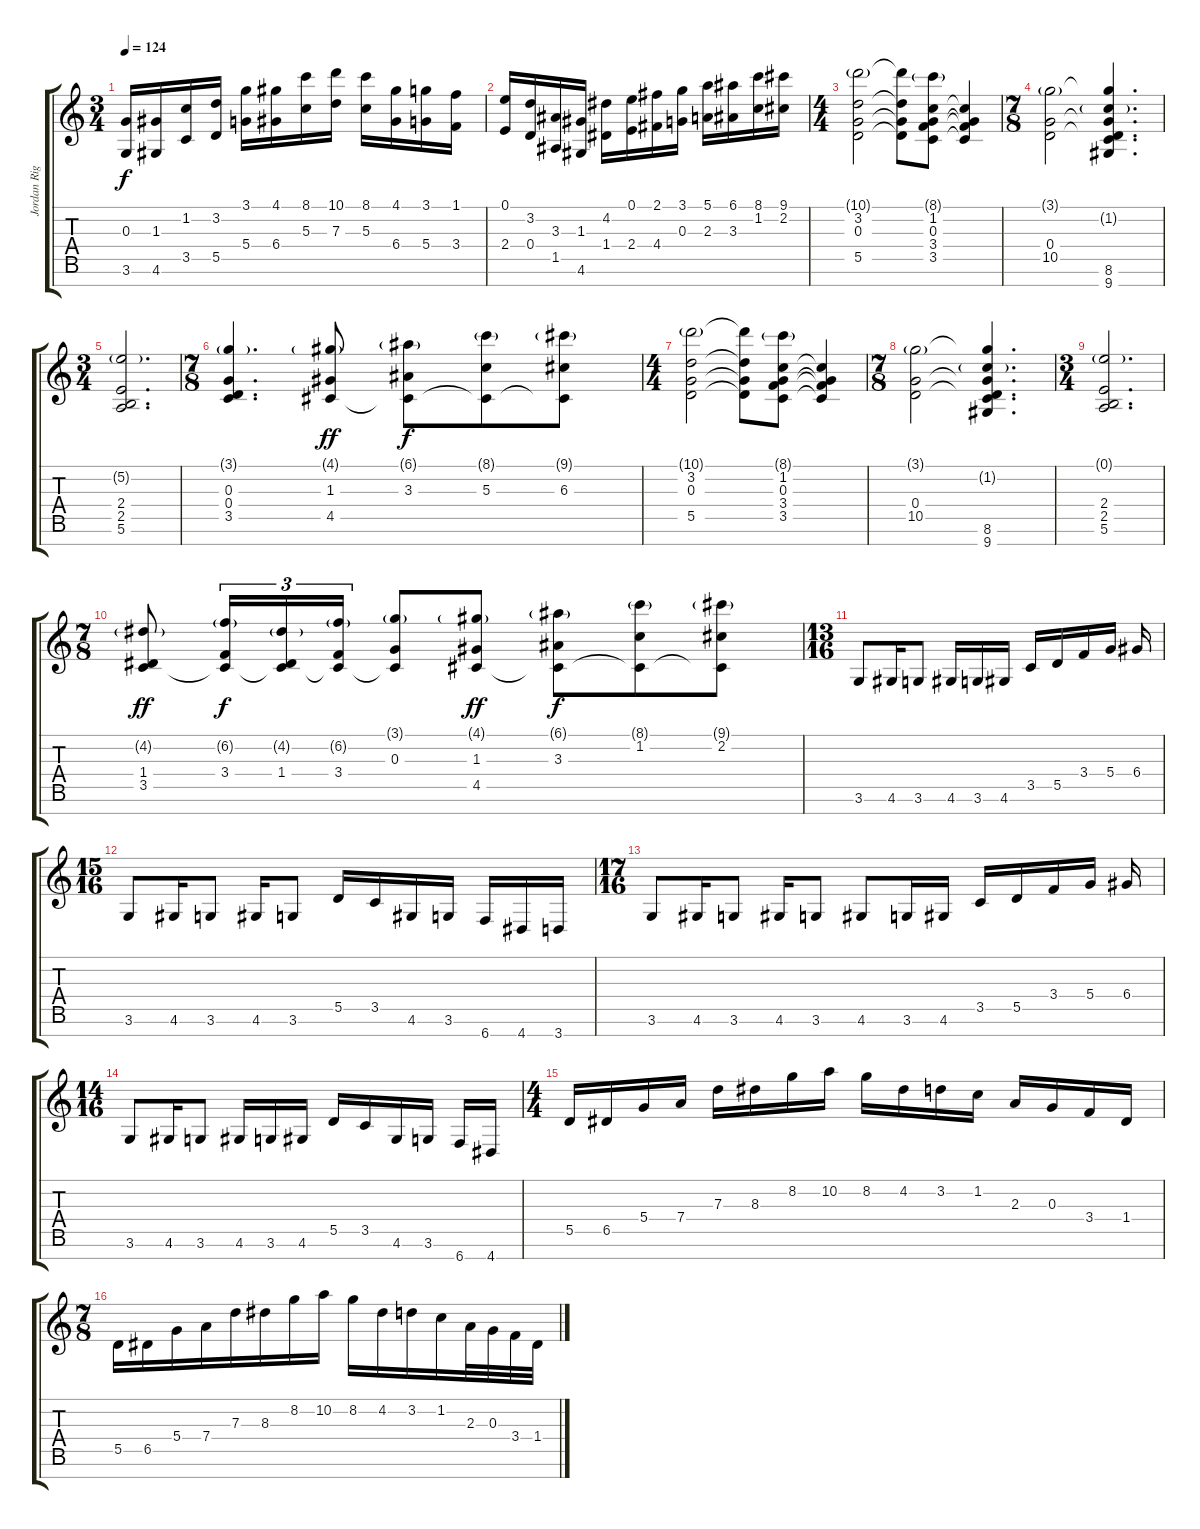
\track ("Jordan Right Hand" "Jordan Rig") {instrument fx1rain}
\staff {score tabs}
\tuning (E5 B4 G4 D4 A3 E3 B2) {hide}
\ts (3 4)
\tempo 124
\clef g2
\ks c
(0.3 3.6).16{dy f} (1.3 4.6).16 (1.2 3.5).16 (3.2 5.5).16 (3.1 5.4).16 (4.1 6.4).16 (8.1 5.3).16 (10.1 7.3).16 (8.1 5.3).16 (4.1 6.4).16 (3.1 5.4).16 (1.1 3.4).16 |
(0.1 2.4).16 (3.2 0.4).16 (3.3 1.5).16 (1.3 4.6).16 (4.2 1.4).16 (0.1 2.4).16 (2.1 4.4).16 (3.1 0.3).16 (5.1 2.3).16 (6.1 3.3).16 (8.1 1.2).16 (9.1 2.2).16 |
\ts (4 4)
(10.1{g} 3.2 0.3 5.5).2 (10.1{t} 3.2{t} 0.3{t} 5.5{t}).8 (8.1{g} 1.2 0.3 3.4 3.5).8 (1.2{t} 0.3{t} 3.4{t} 3.5{t}).4 |
\ts (7 8)
(3.1{g} 0.4 10.5).2 (3.1{t} 1.2{g} 0.4{t} 10.5{t} 8.6 9.7).4{d} |
\ts (3 4)
(5.2{g} 2.4 2.5 5.6).2{d} |
\ts (7 8)
(3.1{g} 0.3 0.4 3.5).4{d} (4.1{g} 1.3 4.5).8{dy ff} (6.1{g} 3.3 4.5{t}).8{dy f} (8.1{g} 5.3 4.5{t}).8 (9.1{g} 6.3 4.5{t}).8 |
\ts (4 4)
(10.1{g} 3.2 0.3 5.5).2 (10.1{t} 3.2{t} 0.3{t} 5.5{t}).8 (8.1{g} 1.2 0.3 3.4 3.5).8 (1.2{t} 0.3{t} 3.4{t} 3.5{t}).4 |
\ts (7 8)
(3.1{g} 0.4 10.5).2 (3.1{t} 1.2{g} 0.4{t} 10.5{t} 8.6 9.7).4{d} |
\ts (3 4)
(0.1{g} 2.4 2.5 5.6).2{d} |
\ts (7 8)
(4.2{g} 1.4 3.5).8{dy ff} (6.2{g} 3.4 3.5{t}).16{tu (3 2) dy f} (4.2{g} 1.4 3.5{t}).16{tu (3 2)} (6.2{g} 3.4 3.5{t}).16{tu (3 2)} (3.1{g} 0.3 3.5{t}).8 (4.1{g} 1.3 4.5).8{dy ff} (6.1{g} 3.3 4.5{t}).8{dy f} (8.1{g} 1.2 4.5{t}).8 (9.1{g} 2.2 4.5{t}).8 |
\ts (13 16)
3.6.8 4.6.16 3.6.8 4.6.16 3.6.16 4.6.16 3.5.16 5.5.16 3.4.16 5.4.16 6.4.16 |
\ts (15 16)
3.6.8 4.6.16 3.6.8 4.6.16 3.6.8 5.5.16 3.5.16 4.6.16 3.6.16 6.7.16 4.7.16 3.7.16 |
\ts (17 16)
3.6.8 4.6.16 3.6.8 4.6.16 3.6.8 4.6.8 3.6.16 4.6.16 3.5.16 5.5.16 3.4.16 5.4.16 6.4.16 |
\ts (14 16)
3.6.8 4.6.16 3.6.8 4.6.16 3.6.16 4.6.16 5.5.16 3.5.16 4.6.16 3.6.16 6.7.16 4.7.16 |
\ts (4 4)
5.5.16 6.5.16 5.4.16 7.4.16 7.3.16 8.3.16 8.2.16 10.2.16 8.2.16 4.2.16 3.2.16 1.2.16 2.3.16 0.3.16 3.4.16 1.4.16 |
\ts (7 8)
5.5.16 6.5.16 5.4.16 7.4.16 7.3.16 8.3.16 8.2.16 10.2.16 8.2.16 4.2.16 3.2.16 1.2.16 2.3.32 0.3.32 3.4.32 1.4.32
